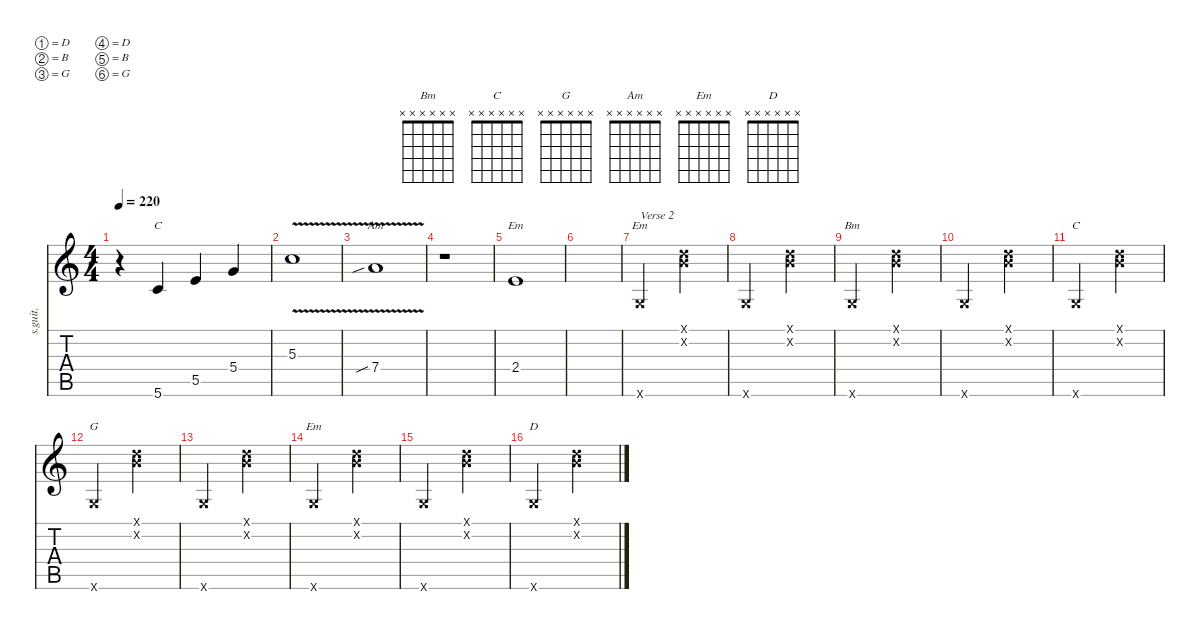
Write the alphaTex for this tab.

\defaultSystemsLayout 4
\hideDynamics
\bracketExtendMode nobrackets
\track ("Dobro" "s.guit.") {instrument acousticguitarsteel}
\staff {score tabs}
\tuning (D4 B3 G3 D3 B2 G2)
\chord ("Bm" x x x x x x)
\chord ("C" x x x x x x)
\chord ("G" x x x x x x)
\chord ("Am" x x x x x x)
\chord ("Em" x x x x x x)
\chord ("D" x x x x x x)
\ts (4 4)
\tempo 220
\clef g2
\ks c
r.4{dy mf beam Down} 5.6.4{ch "C" beam Up} 5.5.4{beam Up} 5.4.4{beam Up} |
5.3{v}.1{beam Down} |
7.4{v sib}.1{ch "Am" beam Up} |
r.1{beam Down} |
2.4.1{ch "Em" beam Up} |
|
0.6{x}.2{ch "Em" txt "Verse 2" beam Up} (0.2{x} 0.1{x}).2{beam Down} |
0.6{x}.2{beam Up} (0.2{x} 0.1{x}).2{beam Down} |
0.6{x}.2{ch "Bm" beam Up} (0.2{x} 0.1{x}).2{beam Down} |
0.6{x}.2{beam Up} (0.2{x} 0.1{x}).2{beam Down} |
0.6{x}.2{ch "C" beam Up} (0.2{x} 0.1{x}).2{beam Down} |
0.6{x}.2{ch "G" beam Up} (0.2{x} 0.1{x}).2{beam Down} |
0.6{x}.2{beam Up} (0.2{x} 0.1{x}).2{beam Down} |
0.6{x}.2{ch "Em" beam Up} (0.2{x} 0.1{x}).2{beam Down} |
0.6{x}.2{beam Up} (0.2{x} 0.1{x}).2{beam Down} |
0.6{x}.2{ch "D" beam Up} (0.2{x} 0.1{x}).2{beam Down}
